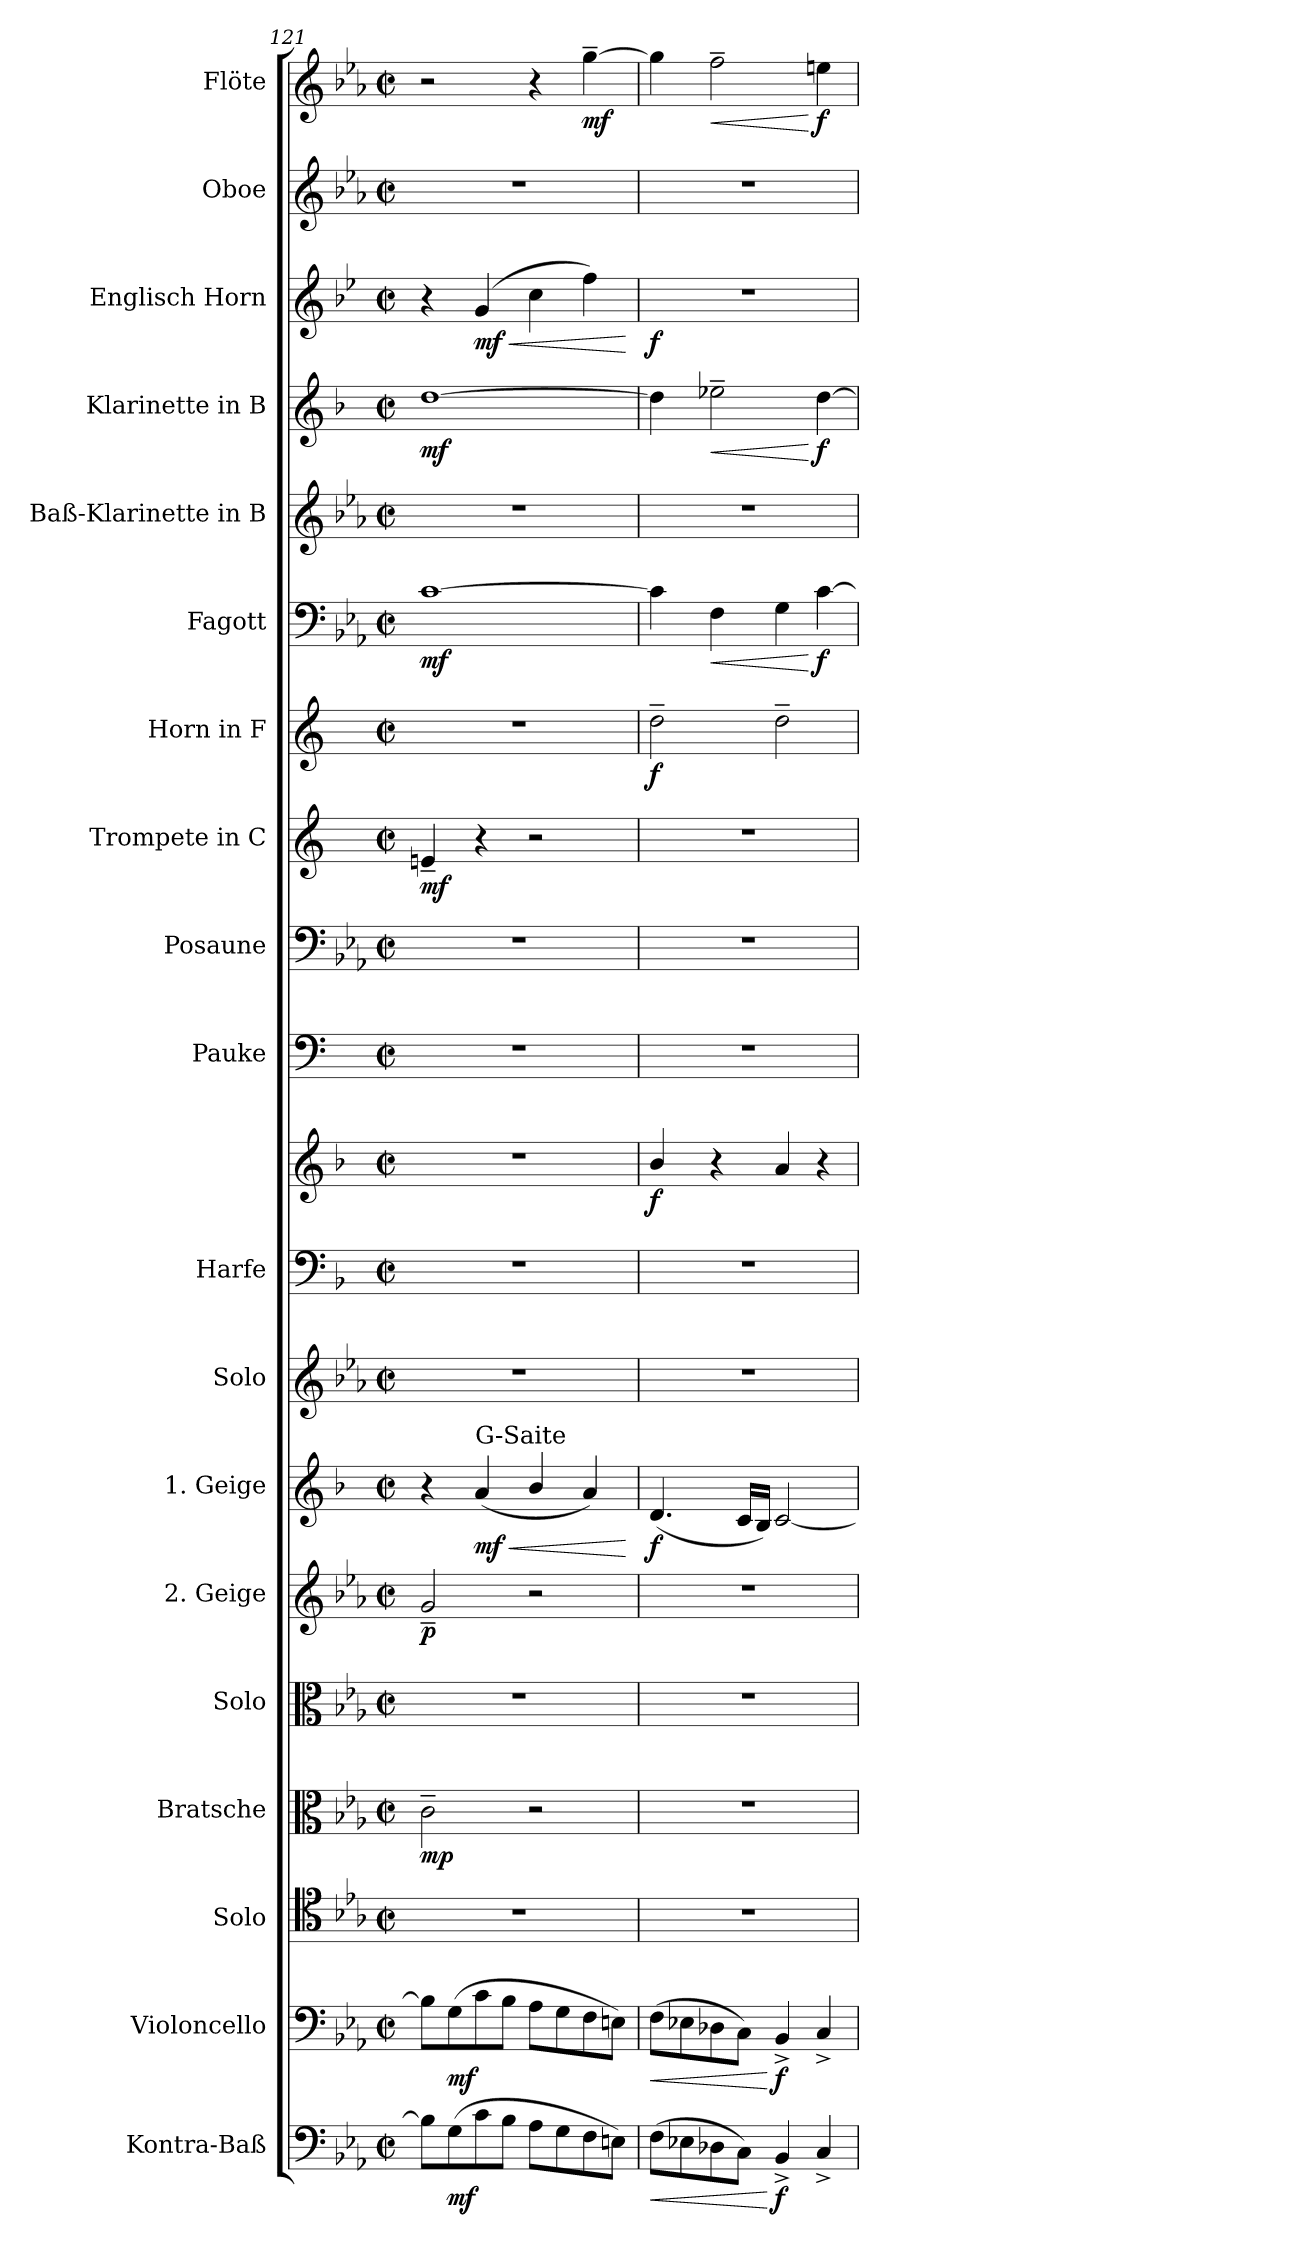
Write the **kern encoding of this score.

**kern	**dynam	**kern	**dynam	**kern	**kern	**dynam	**kern	**kern	**dynam	**kern	**dynam	**kern	**kern	**kern	**dynam	**kern	**kern	**kern	**dynam	**kern	**dynam	**kern	**dynam	**kern	**kern	**dynam	**kern	**dynam	**kern	**kern	**dynam
*part19	*part19	*part18	*part18	*part17	*part16	*part16	*part15	*part14	*part14	*part13	*part13	*part12	*part11	*part11	*part11	*part10	*part9	*part8	*part8	*part7	*part7	*part6	*part6	*part5	*part4	*part4	*part3	*part3	*part2	*part1	*part1
*staff20	*staff20	*staff19	*staff19	*staff18	*staff17	*staff17	*staff16	*staff15	*staff15	*staff14	*staff14	*staff13	*staff12	*staff11	*staff11/12	*staff10	*staff9	*staff8	*staff8	*staff7	*staff7	*staff6	*staff6	*staff5	*staff4	*staff4	*staff3	*staff3	*staff2	*staff1	*staff1
*I"Kontra-Baß	*	*I"Violoncello	*	*I"Solo	*I"Bratsche	*	*I"Solo	*I"2. Geige	*	*I"1. Geige	*	*I"Solo	*I"Harfe	*	*	*I"Pauke	*I"Posaune	*I"Trompete in C	*	*I"Horn in F	*	*I"Fagott	*	*I"Baß-Klarinette in B	*I"Klarinette in B	*	*I"Englisch Horn	*	*I"Oboe	*I"Flöte	*
*	*	*I'Vlc.	*	*I'Solo	*I'Br.	*	*I'Solo	*I'2. Gg	*	*I'1. Gg.	*	*I'Solo	*I'Hrf.	*	*	*I'Pk.	*I'Pos.	*I'Trp.	*	*I'Hr. F	*	*I'Fg.	*	*	*I'Kl. B	*	*I'E. H.	*	*I'Ob.	*I'Fl.	*
!!LO:PB:g=z
*clefF4	*	*clefF4	*	*clefC4	*clefC3	*	*clefC3	*clefG2	*	*clefG2	*	*clefG2	*clefF4	*clefG2	*	*clefF4	*clefF4	*clefG2	*	*clefG2	*	*clefF4	*	*clefG2	*clefG2	*	*clefG2	*	*clefG2	*clefG2	*
*ITrd7c12	*	*	*	*	*	*	*	*	*	*ITrd1c2	*	*	*ITrd1c2	*ITrd1c2	*	*	*	*	*	*ITrd4c7	*	*	*	*ITrd8c14	*ITrd1c2	*	*ITrd4c7	*	*	*	*
*k[b-e-a-]	*	*k[b-e-a-]	*	*k[b-e-a-]	*k[b-e-a-]	*	*k[b-e-a-]	*k[b-e-a-]	*	*k[b-e-a-]	*	*k[b-e-a-]	*k[b-e-a-]	*k[b-e-a-]	*	*k[]	*k[b-e-a-]	*k[]	*	*k[b-]	*	*k[b-e-a-]	*	*k[b-e-a-]	*k[b-e-a-]	*	*k[b-e-a-]	*	*k[b-e-a-]	*k[b-e-a-]	*
*M2/2	*	*M2/2	*	*M2/2	*M2/2	*	*M2/2	*M2/2	*	*M2/2	*	*M2/2	*M2/2	*M2/2	*	*M2/2	*M2/2	*M2/2	*	*M2/2	*	*M2/2	*	*M2/2	*M2/2	*	*M2/2	*	*M2/2	*M2/2	*
*met(c|)	*	*met(c|)	*	*met(c|)	*met(c|)	*	*met(c|)	*met(c|)	*	*met(c|)	*	*met(c|)	*met(c|)	*met(c|)	*	*met(c|)	*met(c|)	*met(c|)	*	*met(c|)	*	*met(c|)	*	*met(c|)	*met(c|)	*	*met(c|)	*	*met(c|)	*met(c|)	*
=121	=121	=121	=121	=121	=121	=121	=121	=121	=121	=121	=121	=121	=121	=121	=121	=121	=121	=121	=121	=121	=121	=121	=121	=121	=121	=121	=121	=121	=121	=121	=121
!	!	!	!	!	!	!LO:DY:b	!	!	!LO:DY:b	!	!	!	!	!	!	!	!	!	!LO:DY:b	!	!	!	!LO:DY:b	!	!	!LO:DY:b	!	!	!	!	!
8BB-\L]	.	8B-\L]	.	1r	2c~\	mp	1r	2g~/	p	4r	.	1r	1r	1r	.	1r	1r	4en~/	mf	1r	.	[1c	mf	1r	[1cc	mf	4r	.	1r	2r	.
!	!LO:DY:b	!	!LO:DY:b	!	!	!	!	!	!	!	!	!	!	!	!	!	!	!	!	!	!	!	!	!	!	!	!	!	!	!	!
(>8GG\	mf	(>8G\	mf	.	.	.	.	.	.	.	.	.	.	.	.	.	.	.	.	.	.	.	.	.	.	.	.	.	.	.	.
!	!	!	!	!	!	!	!	!	!	!LO:TX:a:t=G-Saite	!	!	!	!	!	!	!	!	!	!	!	!	!	!	!	!	!	!	!	!	!
!	!	!	!	!	!	!	!	!	!	!	!LO:HP:b	!	!	!	!	!	!	!	!	!	!	!	!	!	!	!	!	!LO:HP:b	!	!	!
!	!	!	!	!	!	!	!	!	!	!	!LO:DY:n=1:b	!	!	!	!	!	!	!	!	!	!	!	!	!	!	!	!	!LO:DY:n=1:b	!	!	!
8C\	.	8c\	.	.	.	.	.	.	.	(<4g/	< mf	.	.	.	.	.	.	4r	.	.	.	.	.	.	.	.	(>4c/	< mf	.	.	.
8BB-\J	.	8B-\J	.	.	.	.	.	.	.	.	.	.	.	.	.	.	.	.	.	.	.	.	.	.	.	.	.	.	.	.	.
8AA-\L	.	8A-\L	.	.	2r	.	.	2r	.	4a-/	.	.	.	.	.	.	.	2r	.	.	.	.	.	.	.	.	4f\	.	.	4r	.
8GG\	.	8G\	.	.	.	.	.	.	.	.	.	.	.	.	.	.	.	.	.	.	.	.	.	.	.	.	.	.	.	.	.
!	!	!	!	!	!	!	!	!	!	!	!	!	!	!	!	!	!	!	!	!	!	!	!	!	!	!	!	!	!	!	!LO:DY:b
8FF\	.	8F\	.	.	.	.	.	.	.	4g/)	.	.	.	.	.	.	.	.	.	.	.	.	.	.	.	.	4b-\)	.	.	[4gg~\	mf
8EEn\J)	.	8En\J)	.	.	.	.	.	.	.	.	.	.	.	.	.	.	.	.	.	.	.	.	.	.	.	.	.	.	.	.	.
.	.	.	.	.	.	.	.	.	.	.	[	.	.	.	.	.	.	.	.	.	.	.	.	.	.	.	.	[	.	.	.
=122	=122	=122	=122	=122	=122	=122	=122	=122	=122	=122	=122	=122	=122	=122	=122	=122	=122	=122	=122	=122	=122	=122	=122	=122	=122	=122	=122	=122	=122	=122	=122
!	!LO:HP:b	!	!LO:HP:b	!	!	!	!	!	!	!	!LO:DY:b	!	!	!	!LO:DY:b	!	!	!	!	!	!LO:DY:b	!	!	!	!	!	!	!LO:DY:b	!	!	!
(>8FF\L	<	(>8F\L	<	1r	1r	.	1r	1r	.	(<4.c/	f	1r	1r	4a-/	f	1r	1r	1r	.	2g~\	f	4c\]	.	1r	4cc\]	.	1r	f	1r	4gg\]	.
8EE-X\	.	8E-X\	.	.	.	.	.	.	.	.	.	.	.	.	.	.	.	.	.	.	.	.	.	.	.	.	.	.	.	.	.
!	!	!	!	!	!	!	!	!	!	!	!	!	!	!	!	!	!	!	!	!	!	!	!LO:HP:b	!	!	!LO:HP:b	!	!	!	!	!LO:HP:b
8DD-X\	.	8D-X\	.	.	.	.	.	.	.	.	.	.	.	4r	.	.	.	.	.	.	.	4F\	<	.	2dd-X~\	<	.	.	.	2ff~\	<
8CC\J)	.	8C\J)	.	.	.	.	.	.	.	16B-/LL	.	.	.	.	.	.	.	.	.	.	.	.	.	.	.	.	.	.	.	.	.
.	.	.	.	.	.	.	.	.	.	16A-/JJ)	.	.	.	.	.	.	.	.	.	.	.	.	.	.	.	.	.	.	.	.	.
!	!LO:DY:n=1:b	!	!LO:DY:n=1:b	!	!	!	!	!	!	!	!	!	!	!	!	!	!	!	!	!	!	!	!	!	!	!	!	!	!	!	!
4BBB-^/	[ f	4BB-^/	[ f	.	.	.	.	.	.	[2B-/	.	.	.	4g/	.	.	.	.	.	2g~\	.	4G\	.	.	.	.	.	.	.	.	.
!	!	!	!	!	!	!	!	!	!	!	!	!	!	!	!	!	!	!	!	!	!	!	!LO:DY:n=1:b	!	!	!LO:DY:n=1:b	!	!	!	!	!LO:DY:n=1:b
4CC^/	.	4C^/	.	.	.	.	.	.	.	.	.	.	.	4r	.	.	.	.	.	.	.	[4c\	[ f	.	[4cc\	[ f	.	.	.	4een\	[ f
=	=	=	=	=	=	=	=	=	=	=	=	=	=	=	=	=	=	=	=	=	=	=	=	=	=	=	=	=	=	=	=
*-	*-	*-	*-	*-	*-	*-	*-	*-	*-	*-	*-	*-	*-	*-	*-	*-	*-	*-	*-	*-	*-	*-	*-	*-	*-	*-	*-	*-	*-	*-	*-
